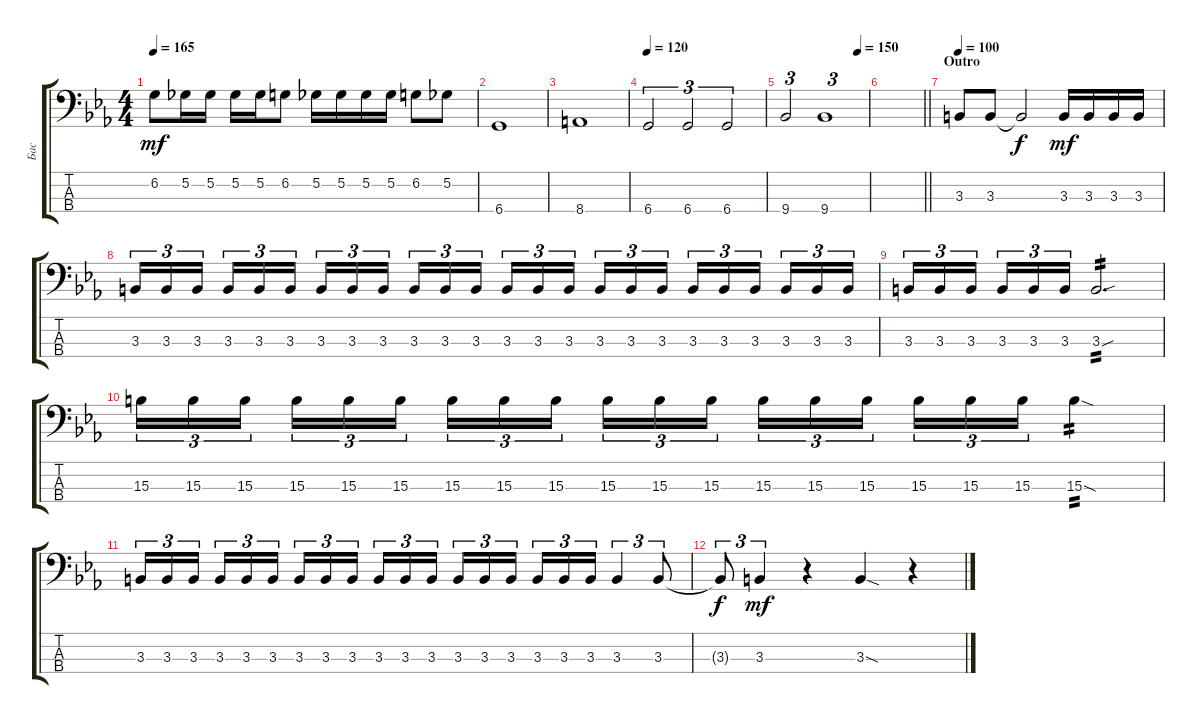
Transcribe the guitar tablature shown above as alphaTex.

\track ("Бас" "Бас") {instrument electricbassfinger}
\staff {score tabs}
\tuning (Gb2 Db2 Ab1 Db1) {hide}
\ts (4 4)
\tempo 165
\clef f4
\ks cminor
6.2.8{dy mf} 5.2.16 5.2.16 5.2.16 5.2.16 6.2.8 5.2.16 5.2.16 5.2.16 5.2.16 6.2.8 5.2.8 |
6.4.1 |
8.4.1 |
\tempo 120
6.4.2{tu (3 2)} 6.4.2{tu (3 2)} 6.4.2{tu (3 2)} |
\tempo (150 0.875)
9.4.2{tu (3 2)} 9.4.1{tu (3 2)} |
\barLineRight lightlight
|
\section ("" "Outro")
\tempo 100
3.3.8 3.3.8 3.3{t}.2{dy f} 3.3.16{dy mf} 3.3.16 3.3.16 3.3.16 |
3.3.16{tu (3 2)} 3.3.16{tu (3 2)} 3.3.16{tu (3 2) beam splitsecondary} 3.3.16{tu (3 2)} 3.3.16{tu (3 2)} 3.3.16{tu (3 2)} 3.3.16{tu (3 2)} 3.3.16{tu (3 2)} 3.3.16{tu (3 2) beam splitsecondary} 3.3.16{tu (3 2)} 3.3.16{tu (3 2)} 3.3.16{tu (3 2)} 3.3.16{tu (3 2)} 3.3.16{tu (3 2)} 3.3.16{tu (3 2) beam splitsecondary} 3.3.16{tu (3 2)} 3.3.16{tu (3 2)} 3.3.16{tu (3 2)} 3.3.16{tu (3 2)} 3.3.16{tu (3 2)} 3.3.16{tu (3 2) beam splitsecondary} 3.3.16{tu (3 2)} 3.3.16{tu (3 2)} 3.3.16{tu (3 2)} |
3.3.16{tu (3 2)} 3.3.16{tu (3 2)} 3.3.16{tu (3 2) beam splitsecondary} 3.3.16{tu (3 2)} 3.3.16{tu (3 2)} 3.3.16{tu (3 2)} 3.3{sou}.2{d tp 2} |
15.3.16{tu (3 2)} 15.3.16{tu (3 2)} 15.3.16{tu (3 2) beam splitsecondary} 15.3.16{tu (3 2)} 15.3.16{tu (3 2)} 15.3.16{tu (3 2)} 15.3.16{tu (3 2)} 15.3.16{tu (3 2)} 15.3.16{tu (3 2) beam splitsecondary} 15.3.16{tu (3 2)} 15.3.16{tu (3 2)} 15.3.16{tu (3 2)} 15.3.16{tu (3 2)} 15.3.16{tu (3 2)} 15.3.16{tu (3 2) beam splitsecondary} 15.3.16{tu (3 2)} 15.3.16{tu (3 2)} 15.3.16{tu (3 2)} 15.3{sod}.4{tp 2} |
3.3.16{tu (3 2)} 3.3.16{tu (3 2)} 3.3.16{tu (3 2) beam splitsecondary} 3.3.16{tu (3 2)} 3.3.16{tu (3 2)} 3.3.16{tu (3 2)} 3.3.16{tu (3 2)} 3.3.16{tu (3 2)} 3.3.16{tu (3 2) beam splitsecondary} 3.3.16{tu (3 2)} 3.3.16{tu (3 2)} 3.3.16{tu (3 2)} 3.3.16{tu (3 2)} 3.3.16{tu (3 2)} 3.3.16{tu (3 2) beam splitsecondary} 3.3.16{tu (3 2)} 3.3.16{tu (3 2)} 3.3.16{tu (3 2)} 3.3.4{tu (3 2)} 3.3.8{tu (3 2)} |
3.3{t}.8{tu (3 2) dy f} 3.3.4{tu (3 2) dy mf} r.4 3.3{sod}.4 r.4
